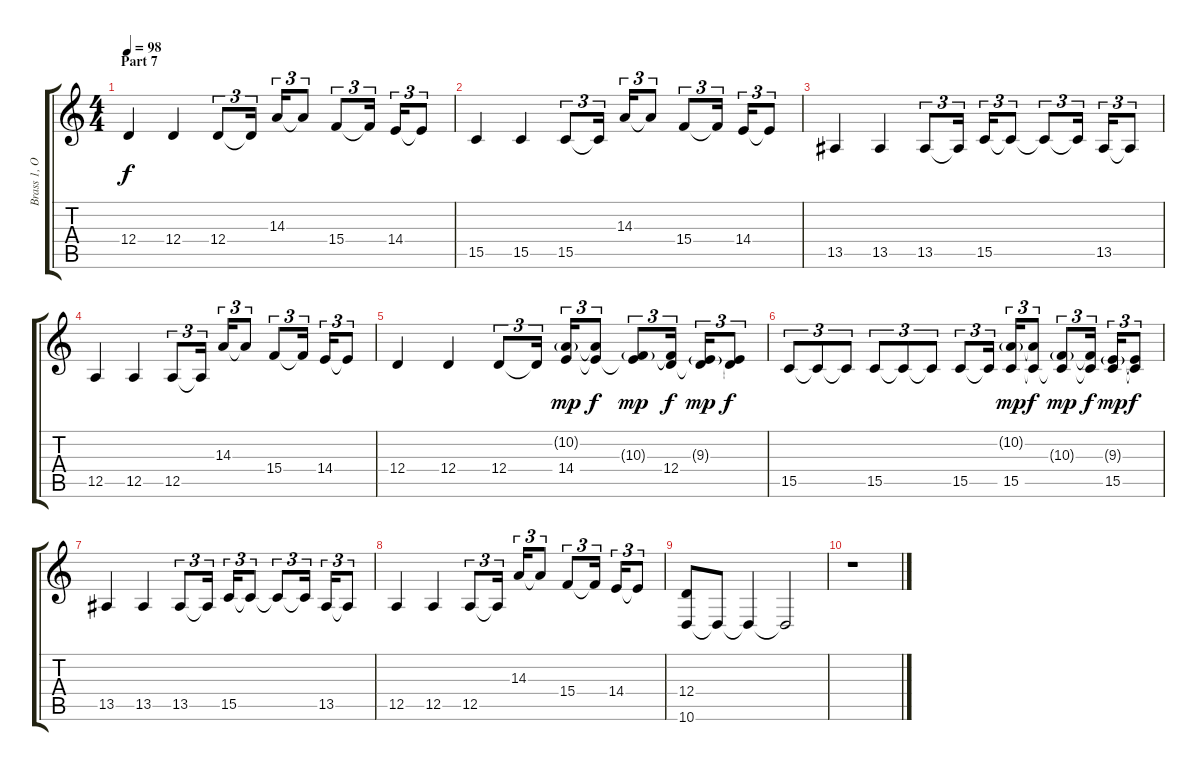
\track ("Brass 1, Outro Horn" "Brass 1, O") {instrument trumpet}
\staff {score tabs}
\tuning (E4 B3 G3 D3 A2 E2) {hide}
\ts (4 4)
\section ("" "Part 7")
\tempo 98
\clef g2
\ks c
12.4.4{dy f} 12.4.4 12.4.8{tu (3 2)} 12.4{t}.16{tu (3 2)} 14.3.16{tu (3 2)} 14.3{t}.8{tu (3 2)} 15.4.8{tu (3 2)} 15.4{t}.16{tu (3 2)} 14.4.16{tu (3 2)} 14.4{t}.8{tu (3 2)} |
15.5.4 15.5.4 15.5.8{tu (3 2)} 15.5{t}.16{tu (3 2)} 14.3.16{tu (3 2)} 14.3{t}.8{tu (3 2)} 15.4.8{tu (3 2)} 15.4{t}.16{tu (3 2)} 14.4.16{tu (3 2)} 14.4{t}.8{tu (3 2)} |
13.5.4 13.5.4 13.5.8{tu (3 2)} 13.5{t}.16{tu (3 2)} 15.5.16{tu (3 2)} 15.5{t}.8{tu (3 2)} 15.5{t}.8{tu (3 2)} 15.5{t}.16{tu (3 2)} 13.5.16{tu (3 2)} 13.5{t}.8{tu (3 2)} |
12.5.4 12.5.4 12.5.8{tu (3 2)} 12.5{t}.16{tu (3 2)} 14.3.16{tu (3 2)} 14.3{t}.8{tu (3 2)} 15.4.8{tu (3 2)} 15.4{t}.16{tu (3 2)} 14.4.16{tu (3 2)} 14.4{t}.8{tu (3 2)} |
12.4.4 12.4.4 12.4.8{tu (3 2)} 12.4{t}.16{tu (3 2)} (10.2{g} 14.4).16{tu (3 2) dy mp} (10.2{t} 14.4{t}).8{tu (3 2) dy f} (10.3{g} 14.4{t}).8{tu (3 2) dy mp} (10.3{t} 12.4).16{tu (3 2) dy f} (9.3{g} 12.4{t}).16{tu (3 2) dy mp} (9.3{t} 12.4{t}).8{tu (3 2) dy f} |
15.5.8{tu (3 2)} 15.5{t}.8{tu (3 2)} 15.5{t}.8{tu (3 2)} 15.5.8{tu (3 2)} 15.5{t}.8{tu (3 2)} 15.5{t}.8{tu (3 2)} 15.5.8{tu (3 2)} 15.5{t}.16{tu (3 2)} (10.2{g} 15.5).16{tu (3 2) dy mp} (10.2{t} 15.5{t}).8{tu (3 2) dy f} (10.3{g} 15.5{t}).8{tu (3 2) dy mp} (10.3{t} 15.5{t}).16{tu (3 2) dy f} (9.3{g} 15.5).16{tu (3 2) dy mp} (9.3{t} 15.5{t}).8{tu (3 2) dy f} |
13.5.4 13.5.4 13.5.8{tu (3 2)} 13.5{t}.16{tu (3 2)} 15.5.16{tu (3 2)} 15.5{t}.8{tu (3 2)} 15.5{t}.8{tu (3 2)} 15.5{t}.16{tu (3 2)} 13.5.16{tu (3 2)} 13.5{t}.8{tu (3 2)} |
12.5.4 12.5.4 12.5.8{tu (3 2)} 12.5{t}.16{tu (3 2)} 14.3.16{tu (3 2)} 14.3{t}.8{tu (3 2)} 15.4.8{tu (3 2)} 15.4{t}.16{tu (3 2)} 14.4.16{tu (3 2)} 14.4{t}.8{tu (3 2)} |
(12.4 10.6).8 10.6{t}.8 10.6{t}.4 10.6{t}.2 |
r.1
